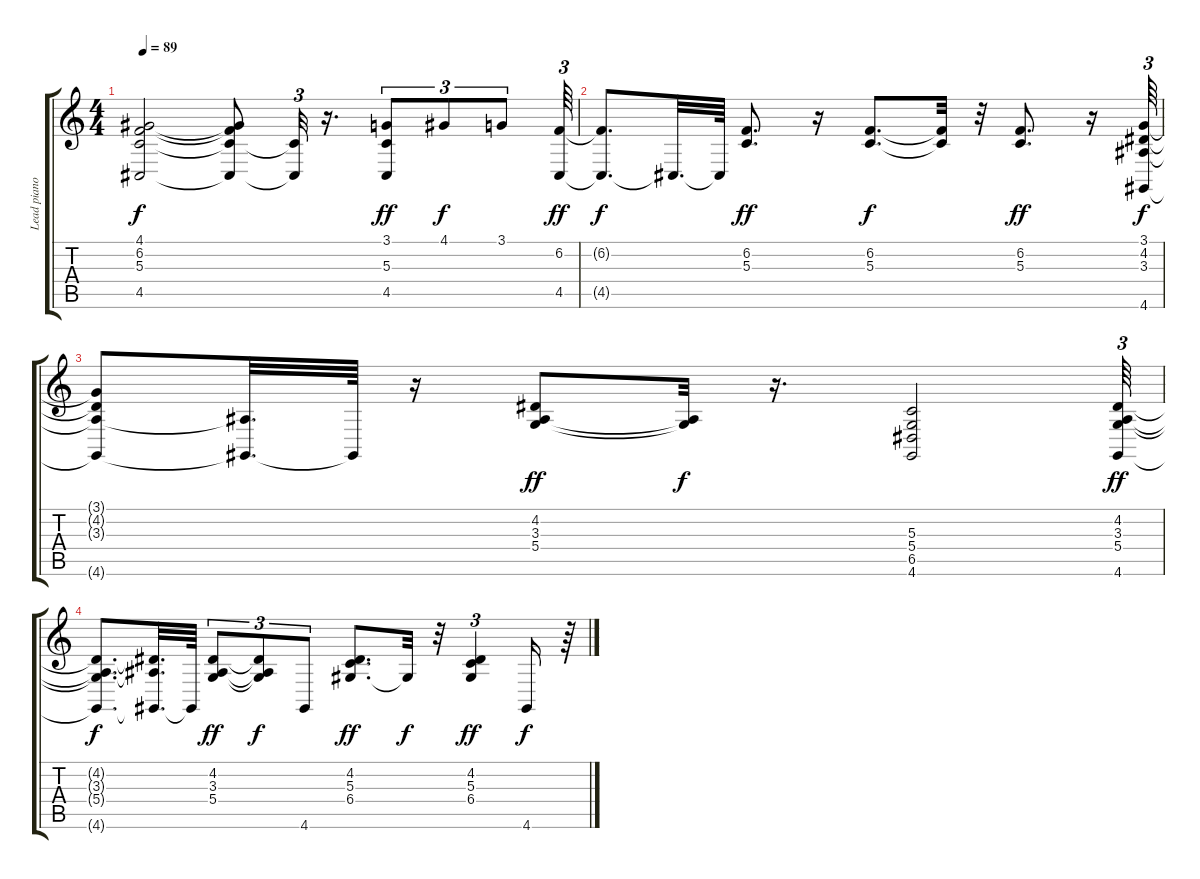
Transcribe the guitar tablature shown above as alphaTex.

\track ("Lead piano" "Lead piano") {instrument acousticgrandpiano}
\staff {score tabs}
\tuning (E4 B3 G3 D3 A2 E2) {hide}
\ts (4 4)
\tempo 89
\clef g2
\ks c
(4.1{t} 6.2{t} 5.3{t} 4.5{t}).2{dy f} (4.1{t} 6.2{t} 5.3{t} 4.5{t}).8 (5.3{t} 4.5{t}).32{tu (3 2)} r.16{d} (3.1 5.3 4.5).8{tu (3 2) dy ff} 4.1.8{tu (3 2) dy f} 3.1.8{tu (3 2)} (6.2 4.5).64{tu (3 2) dy ff} |
(6.2{t} 4.5{t}).8{d dy f} 4.5{t}.32{d} 4.5{t}.64 (6.2 5.3).8{d dy ff} r.16 (6.2 5.3).8{d dy f} (6.2{t} 5.3{t}).32 r.32 (6.2 5.3).8{d dy ff} r.16 (3.1 4.2 3.3 4.6).64{tu (3 2) dy f} |
(3.1{t} 4.2{t} 3.3{t} 4.6{t}).8 (3.3{t} 4.6{t}).32{d} 4.6{t}.64 r.16 (4.2 3.3 5.4).8{dy ff} (3.3{t} 5.4{t}).32{dy f} r.16{d} (5.3 5.4 6.5 4.6).2 (4.2 3.3 5.4 4.6).64{tu (3 2) dy ff} |
(4.2{t} 3.3{t} 5.4{t} 4.6{t}).8{d dy f} (4.2{t} 3.3{t} 4.6{t}).32{d} 4.6{t}.64 (4.2 3.3 5.4).8{tu (3 2) dy ff} (4.2{t} 3.3{t} 5.4{t}).8{tu (3 2) dy f} 4.6.8{tu (3 2)} (4.2 5.3 6.4).8{d dy ff} 6.4{t}.32{dy f} r.32 (4.2 5.3 6.4).4{tu (3 2) dy ff} 4.6.16{dy f} r.64
